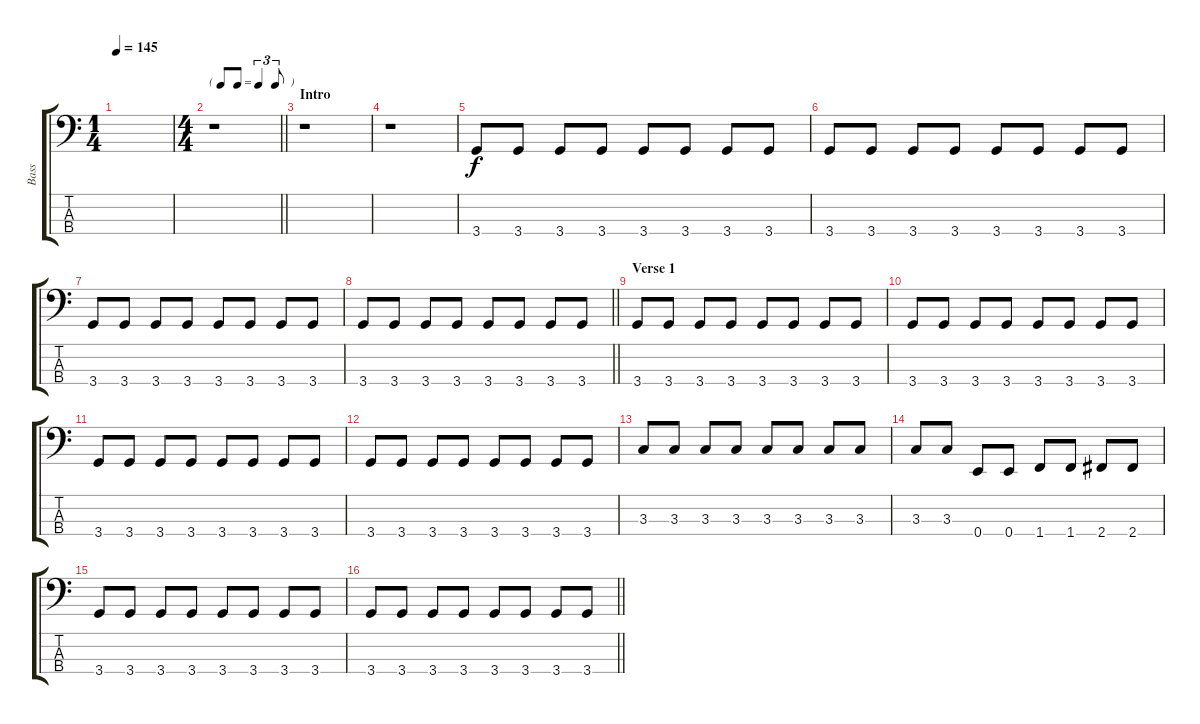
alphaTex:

\track ("Bass" "Bass") {instrument electricbassfinger}
\staff {score tabs}
\tuning (G2 D2 A1 E1) {hide}
\ts (1 4)
\tempo 145
\clef f4
\ks c
|
\ts (4 4)
\tf triplet8th
\barLineRight lightlight
r.1 |
\section ("" "Intro")
r.1 |
r.1 |
3.4.8 3.4.8 3.4.8 3.4.8 3.4.8 3.4.8 3.4.8 3.4.8 |
3.4.8 3.4.8 3.4.8 3.4.8 3.4.8 3.4.8 3.4.8 3.4.8 |
3.4.8 3.4.8 3.4.8 3.4.8 3.4.8 3.4.8 3.4.8 3.4.8 |
\barLineRight lightlight
3.4.8 3.4.8 3.4.8 3.4.8 3.4.8 3.4.8 3.4.8 3.4.8 |
\section ("" "Verse 1")
3.4.8 3.4.8 3.4.8 3.4.8 3.4.8 3.4.8 3.4.8 3.4.8 |
3.4.8 3.4.8 3.4.8 3.4.8 3.4.8 3.4.8 3.4.8 3.4.8 |
3.4.8 3.4.8 3.4.8 3.4.8 3.4.8 3.4.8 3.4.8 3.4.8 |
3.4.8 3.4.8 3.4.8 3.4.8 3.4.8 3.4.8 3.4.8 3.4.8 |
3.3.8 3.3.8 3.3.8 3.3.8 3.3.8 3.3.8 3.3.8 3.3.8 |
3.3.8 3.3.8 0.4.8 0.4.8 1.4.8 1.4.8 2.4.8 2.4.8 |
3.4.8 3.4.8 3.4.8 3.4.8 3.4.8 3.4.8 3.4.8 3.4.8 |
\barLineRight lightlight
3.4.8 3.4.8 3.4.8 3.4.8 3.4.8 3.4.8 3.4.8 3.4.8
